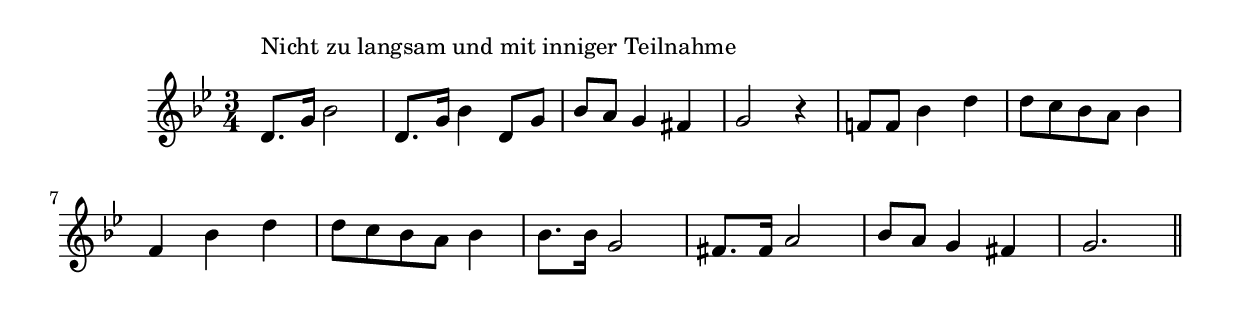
\version "2.14.0"
%{\header {
  title = "Schwesterlein"
  composer = "anonymous"
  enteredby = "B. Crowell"
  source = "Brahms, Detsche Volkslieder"
}%}
\score{{\key g \minor
\time 3/4
%{\tempo 4=70
%}\relative c' {
  d8.^\markup{\column { "Nicht zu langsam und mit inniger Teilnahme" " " }} 
  g16 bes2 | d,8. g16 bes4 d,8 g | bes8 a g4 fis | g2 r4 |
  f!8 f bes4 d | d8 c bes a bes4 | f4 bes d | d8 c bes a bes4 |
  bes8. bes16 g2 | fis8. fis16 a2 | bes8 a g4 fis | g2.
  \bar "||"
}

}}